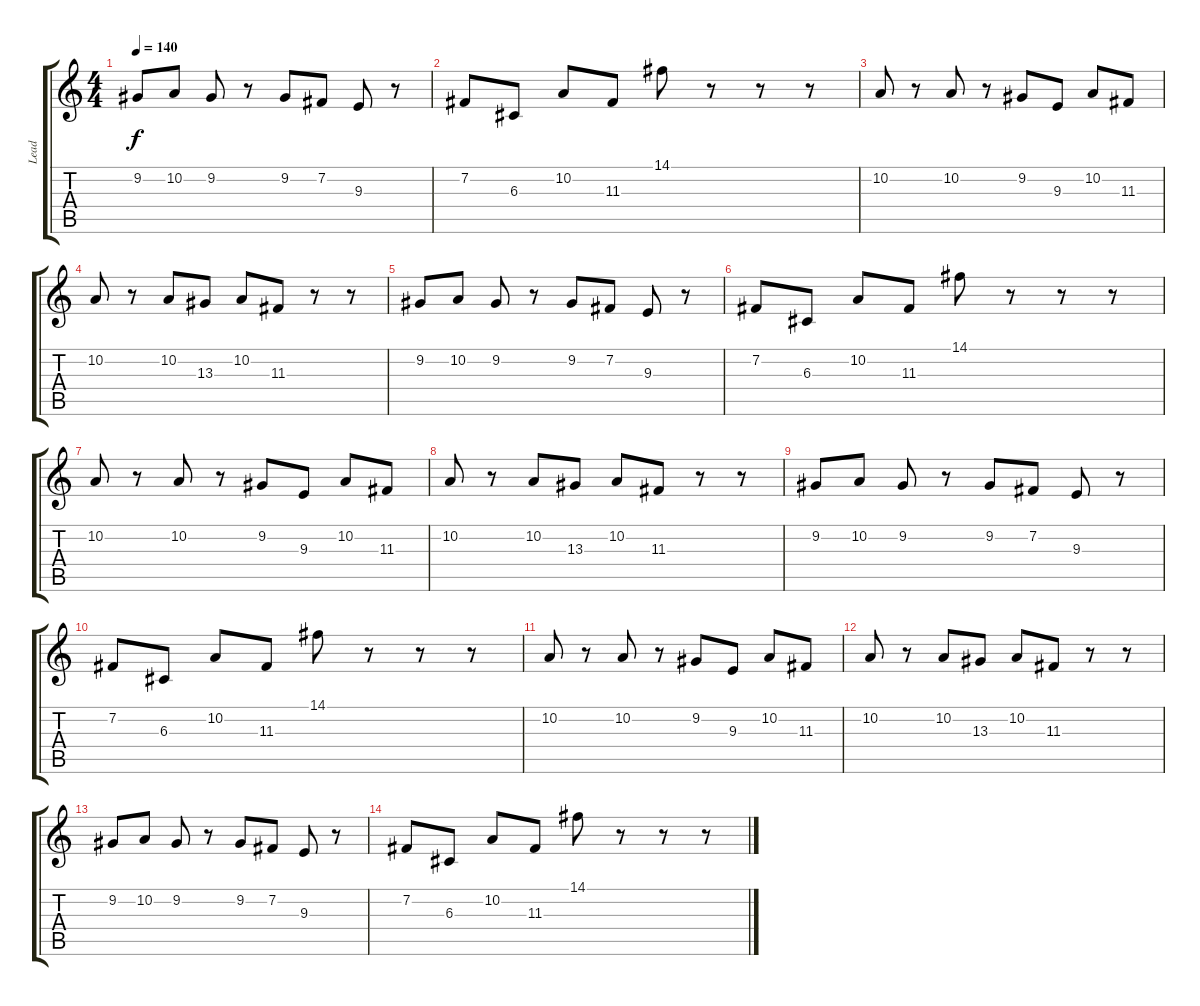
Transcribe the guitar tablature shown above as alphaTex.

\track ("Lead" "Lead") {instrument lead1square}
\staff {score tabs}
\tuning (E4 B3 G3 D3 A2 E2) {hide}
\ts (4 4)
\tempo 140
\clef g2
\ks c
9.2.8{dy f} 10.2.8 9.2.8 r.8 9.2.8 7.2.8 9.3.8 r.8 |
7.2.8 6.3.8 10.2.8 11.3.8 14.1.8 r.8 r.8 r.8 |
10.2.8 r.8 10.2.8 r.8 9.2.8 9.3.8 10.2.8 11.3.8 |
10.2.8 r.8 10.2.8 13.3.8 10.2.8 11.3.8 r.8 r.8 |
9.2.8 10.2.8 9.2.8 r.8 9.2.8 7.2.8 9.3.8 r.8 |
7.2.8 6.3.8 10.2.8 11.3.8 14.1.8 r.8 r.8 r.8 |
10.2.8 r.8 10.2.8 r.8 9.2.8 9.3.8 10.2.8 11.3.8 |
10.2.8 r.8 10.2.8 13.3.8 10.2.8 11.3.8 r.8 r.8 |
9.2.8 10.2.8 9.2.8 r.8 9.2.8 7.2.8 9.3.8 r.8 |
7.2.8 6.3.8 10.2.8 11.3.8 14.1.8 r.8 r.8 r.8 |
10.2.8 r.8 10.2.8 r.8 9.2.8 9.3.8 10.2.8 11.3.8 |
10.2.8 r.8 10.2.8 13.3.8 10.2.8 11.3.8 r.8 r.8 |
9.2.8 10.2.8 9.2.8 r.8 9.2.8 7.2.8 9.3.8 r.8 |
7.2.8 6.3.8 10.2.8 11.3.8 14.1.8 r.8 r.8 r.8
